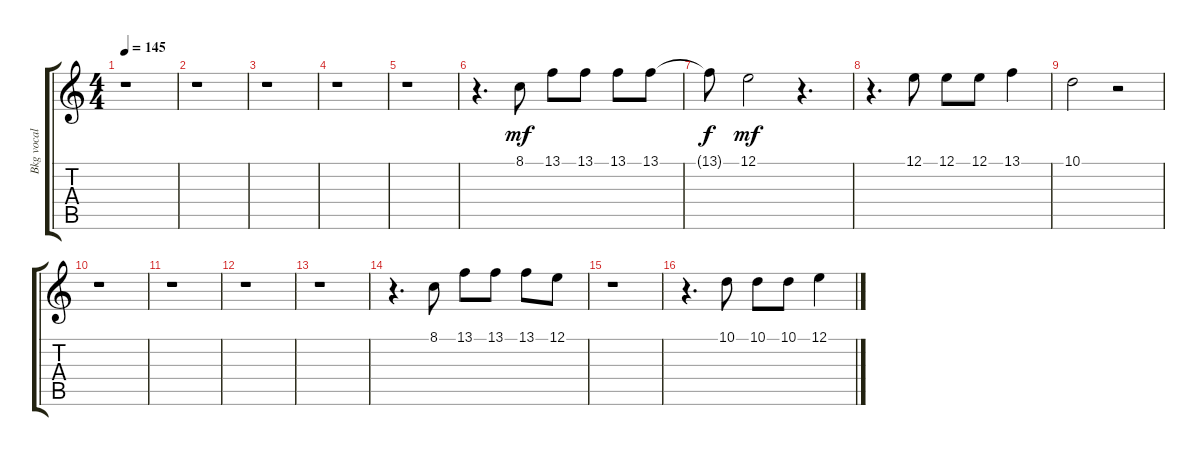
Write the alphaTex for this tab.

\track ("Bkg vocal" "Bkg vocal") {instrument lead1square}
\staff {score tabs}
\tuning (E4 B3 G3 D3 A2 E2) {hide}
\ts (4 4)
\tempo 145
\clef g2
\ks c
r.1{dy f} |
r.1 |
r.1 |
r.1 |
r.1 |
r.4{d} 8.1.8{dy mf} 13.1.8 13.1.8 13.1.8 13.1.8 |
13.1{t}.8{dy f} 12.1.2{dy mf} r.4{d} |
r.4{d} 12.1.8 12.1.8 12.1.8 13.1.4 |
10.1.2 r.2 |
r.1 |
r.1 |
r.1 |
r.1 |
r.4{d} 8.1.8 13.1.8 13.1.8 13.1.8 12.1.8 |
r.1 |
r.4{d} 10.1.8 10.1.8 10.1.8 12.1.4
